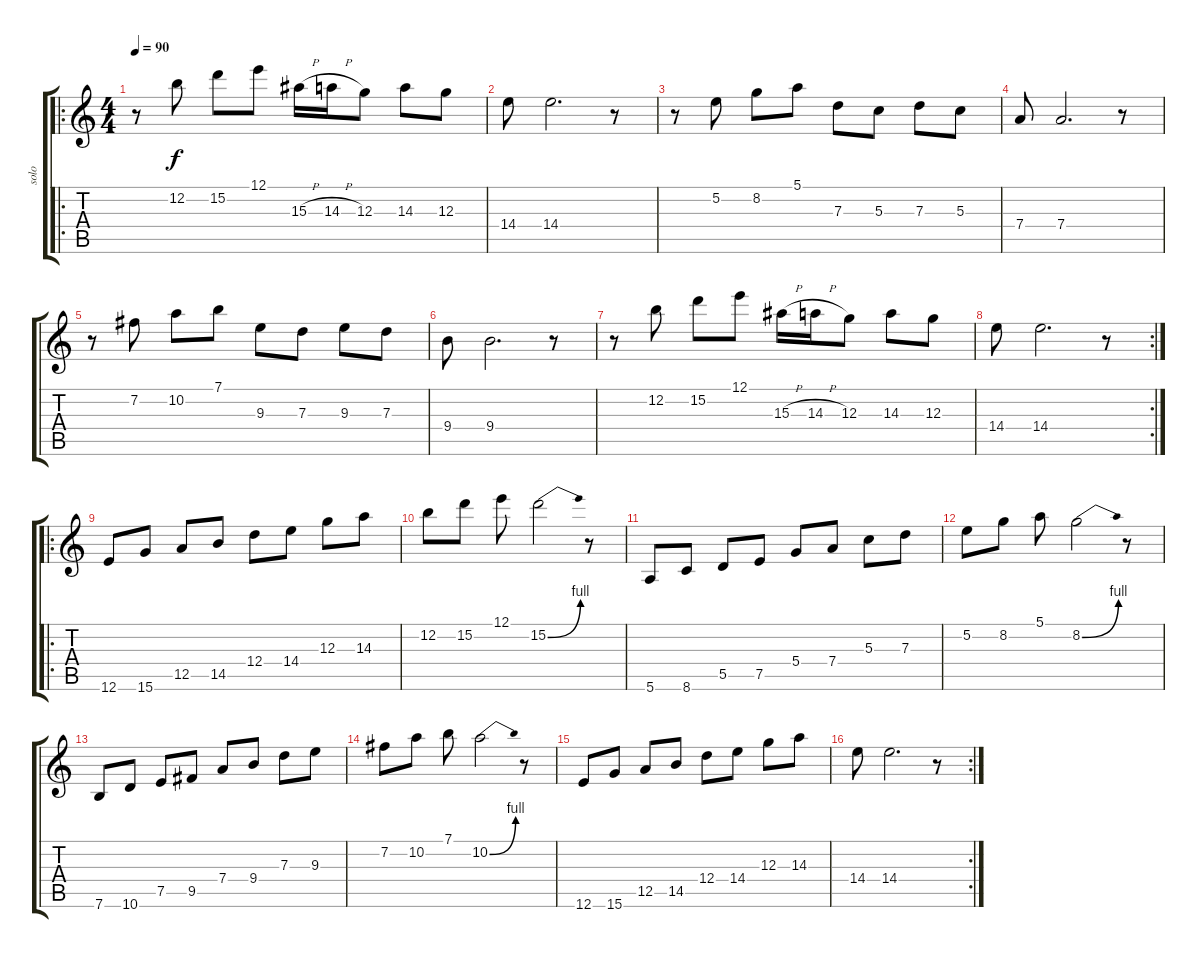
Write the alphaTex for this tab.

\track ("solo" "solo") {instrument acousticguitarsteel}
\staff {score tabs}
\tuning (E4 B3 G3 D3 A2 E2) {hide}
\ro
\ts (4 4)
\tempo 90
\clef g2
\ks c
r.8{dy f} 12.2.8 15.2.8 12.1.8 15.3{h}.16 14.3{h}.16 12.3.8 14.3.8 12.3.8 |
14.4.8 14.4.2{d} r.8 |
r.8 5.2.8 8.2.8 5.1.8 7.3.8 5.3.8 7.3.8 5.3.8 |
7.4.8 7.4.2{d} r.8 |
r.8 7.2.8 10.2.8 7.1.8 9.3.8 7.3.8 9.3.8 7.3.8 |
9.4.8 9.4.2{d} r.8 |
r.8 12.2.8 15.2.8 12.1.8 15.3{h}.16 14.3{h}.16 12.3.8 14.3.8 12.3.8 |
\rc 2
14.4.8 14.4.2{d} r.8 |
\ro
12.6.8 15.6.8 12.5.8 14.5.8 12.4.8 14.4.8 12.3.8 14.3.8 |
12.2.8 15.2.8 12.1.8 15.2{be (bend 0 0 60 4)}.2 r.8 |
5.6.8 8.6.8 5.5.8 7.5.8 5.4.8 7.4.8 5.3.8 7.3.8 |
5.2.8 8.2.8 5.1.8 8.2{be (bend 0 0 60 4)}.2 r.8 |
7.6.8 10.6.8 7.5.8 9.5.8 7.4.8 9.4.8 7.3.8 9.3.8 |
7.2.8 10.2.8 7.1.8 10.2{be (bend 0 0 60 4)}.2 r.8 |
12.6.8 15.6.8 12.5.8 14.5.8 12.4.8 14.4.8 12.3.8 14.3.8 |
\rc 2
14.4.8 14.4.2{d} r.8
